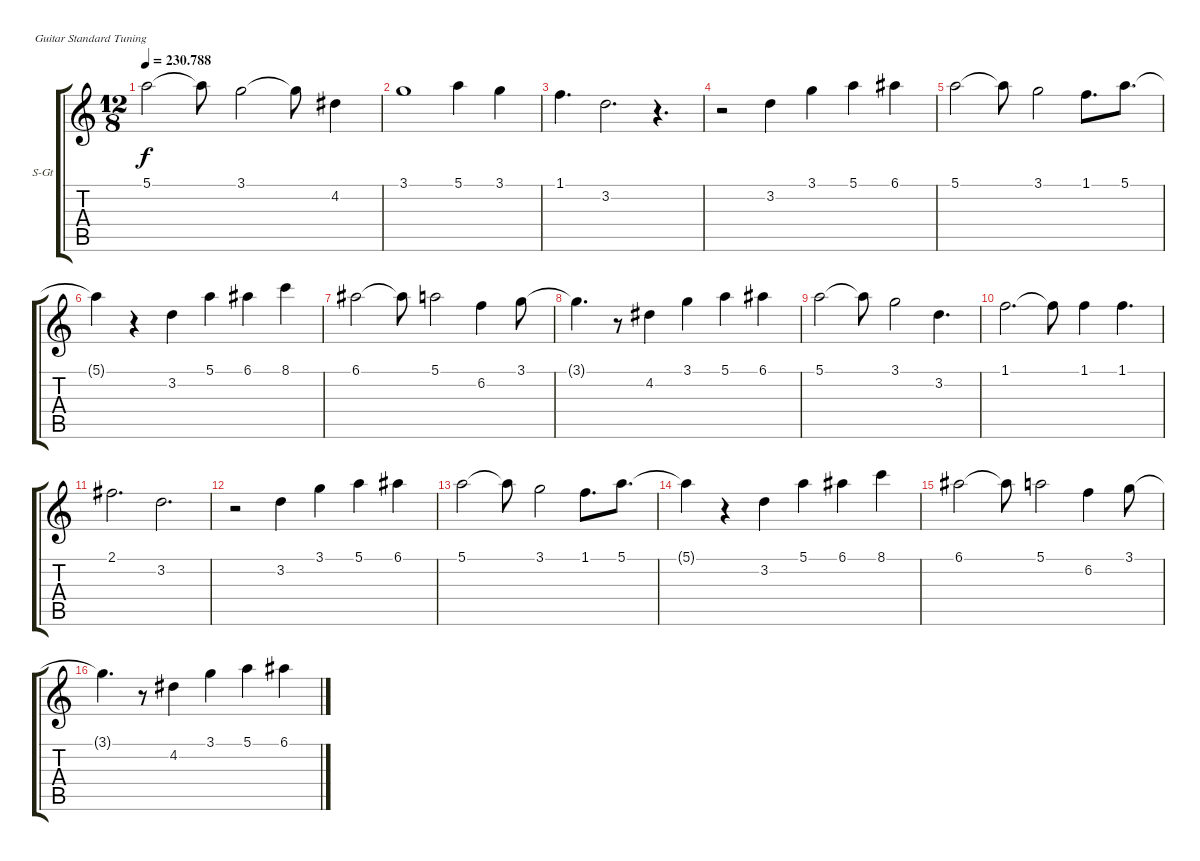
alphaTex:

\bracketExtendMode groupsimilarinstruments
\firstSystemTrackNameOrientation horizontal
\otherSystemsTrackNameOrientation horizontal
\track ("Вокал" "S-Gt") {instrument lead6voice}
\staff {score tabs}
\tuning (E4 B3 G3 D3 A2 E2)
\displaytranspose 12
\ts (12 8)
\tempo
230.788
\accidentals auto
\clef g2
\ottava regular
\simile none
\ks c
5.1.2{dy f} 5.1{t}.8 3.1.2 3.1{t}.8 4.2.4 |
3.1.1 5.1.4 3.1.4 |
1.1.4{d} 3.2.2{d} r.4{d} |
r.2 3.2.4 3.1.4 5.1.4 6.1.4 |
5.1.2 5.1{t}.8 3.1.2 1.1.8{d} 5.1.8{d} |
5.1{t}.4 r.4 3.2.4 5.1.4 6.1.4 8.1.4 |
6.1.2 6.1{t}.8 5.1.2 6.2.4 3.1.8 |
3.1{t}.4{d} r.8 4.2.4 3.1.4 5.1.4 6.1.4 |
5.1.2 5.1{t}.8 3.1.2 3.2.4{d} |
1.1.2{d} 1.1{t}.8 1.1.4 1.1.4{d} |
2.1.2{d} 3.2.2{d} |
r.2 3.2.4 3.1.4 5.1.4 6.1.4 |
5.1.2 5.1{t}.8 3.1.2 1.1.8{d} 5.1.8{d} |
5.1{t}.4 r.4 3.2.4 5.1.4 6.1.4 8.1.4 |
6.1.2 6.1{t}.8 5.1.2 6.2.4 3.1.8 |
3.1{t}.4{d} r.8 4.2.4 3.1.4 5.1.4 6.1.4
